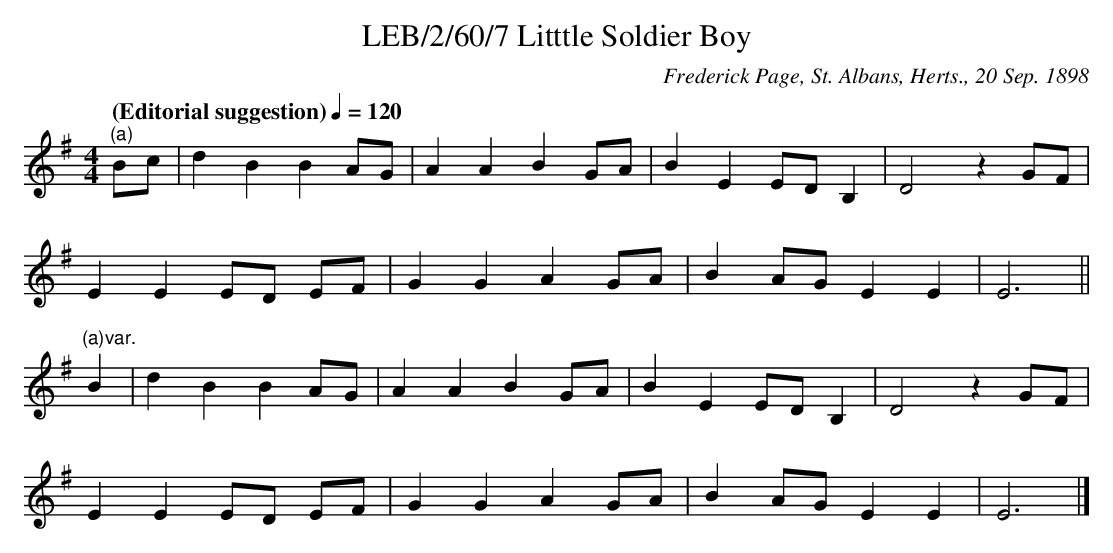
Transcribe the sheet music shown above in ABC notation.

X:1
T:LEB/2/60/7 Litttle Soldier Boy
C:Frederick Page, St. Albans, Herts., 20 Sep. 1898
L:1/4
Q:"(Editorial suggestion)" 1/4=120
M:4/4
K:G
"^(a)"B/2c/2 | d B B A/2G/2 | A A B G/2A/2 | B E E/2D/2 B, | D2 z G/2F/2 |
E E E/2D/2 E/2F/2 | G G A G/2A/2 | B A/2G/2 E E | E3 ||
"^(a)var."B | d B B A/2G/2 | A A B G/2A/2 | B E E/2D/2 B, | D2 z G/2F/2 |
E E E/2D/2 E/2F/2 | G G A G/2A/2 | B A/2G/2 E E | E3 |]
